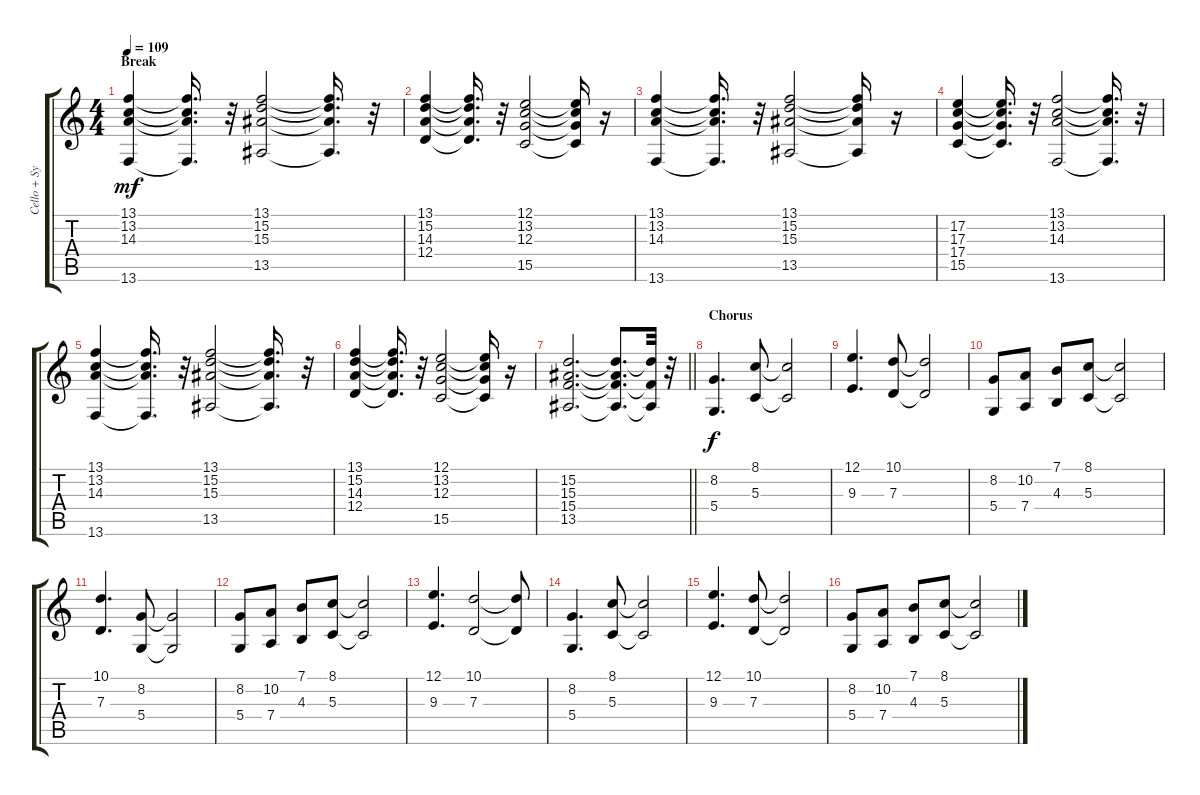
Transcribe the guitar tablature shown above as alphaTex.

\track ("Cello + Synth" "Cello + Sy") {instrument stringensemble1}
\staff {score tabs}
\tuning (E4 B3 G3 D3 A2 E2) {hide}
\ts (4 4)
\section ("" "Break")
\tempo 109
\clef g2
\ks c
(13.1 13.2 14.3 13.6).4{dy mf} (13.1{t} 13.2{t} 14.3{t} 13.6{t}).16{d} r.32 (13.1 15.2 15.3 13.5).2 (13.1{t} 15.2{t} 15.3{t} 13.5{t}).16{d} r.32 |
(13.1 15.2 14.3 12.4).4 (13.1{t} 15.2{t} 14.3{t} 12.4{t}).16{d} r.32 (12.1 13.2 12.3 15.5).2 (12.1{t} 13.2{t} 12.3{t} 15.5{t}).16 r.16 |
(13.1 13.2 14.3 13.6).4 (13.1{t} 13.2{t} 14.3{t} 13.6{t}).16{d} r.32 (13.1 15.2 15.3 13.5).2 (13.1{t} 15.2{t} 15.3{t} 13.5{t}).16 r.16 |
(17.2 17.3 17.4 15.5).4 (17.2{t} 17.3{t} 17.4{t} 15.5{t}).16{d} r.32 (13.1 13.2 14.3 13.6).2 (13.1{t} 13.2{t} 14.3{t} 13.6{t}).16{d} r.32 |
(13.1 13.2 14.3 13.6).4 (13.1{t} 13.2{t} 14.3{t} 13.6{t}).16{d} r.32 (13.1 15.2 15.3 13.5).2 (13.1{t} 15.2{t} 15.3{t} 13.5{t}).16{d} r.32 |
(13.1 15.2 14.3 12.4).4 (13.1{t} 15.2{t} 14.3{t} 12.4{t}).16{d} r.32 (12.1 13.2 12.3 15.5).2 (12.1{t} 13.2{t} 12.3{t} 15.5{t}).16 r.16 |
\barLineRight lightlight
(15.2 15.3 15.4 13.5).2{d} (15.2{t} 15.3{t} 15.4{t} 13.5{t}).8{d} (15.2{t} 15.4{t} 13.5{t}).32 r.32 |
\section ("" "Chorus")
(8.2 5.4).4{d dy f instrument stringensemble1} (8.1 5.3).8 (8.1{t} 5.3{t}).2 |
(12.1 9.3).4{d} (10.1 7.3).8 (10.1{t} 7.3{t}).2 |
(8.2 5.4).8 (10.2 7.4).8 (7.1 4.3).8 (8.1 5.3).8 (8.1{t} 5.3{t}).2 |
(10.1 7.3).4{d} (8.2 5.4).8 (8.2{t} 5.4{t}).2 |
(8.2 5.4).8 (10.2 7.4).8 (7.1 4.3).8 (8.1 5.3).8 (8.1{t} 5.3{t}).2 |
(12.1 9.3).4{d} (10.1 7.3).2 (10.1{t} 7.3{t}).8 |
(8.2 5.4).4{d instrument stringensemble1} (8.1 5.3).8 (8.1{t} 5.3{t}).2 |
(12.1 9.3).4{d} (10.1 7.3).8 (10.1{t} 7.3{t}).2 |
(8.2 5.4).8 (10.2 7.4).8 (7.1 4.3).8 (8.1 5.3).8 (8.1{t} 5.3{t}).2
